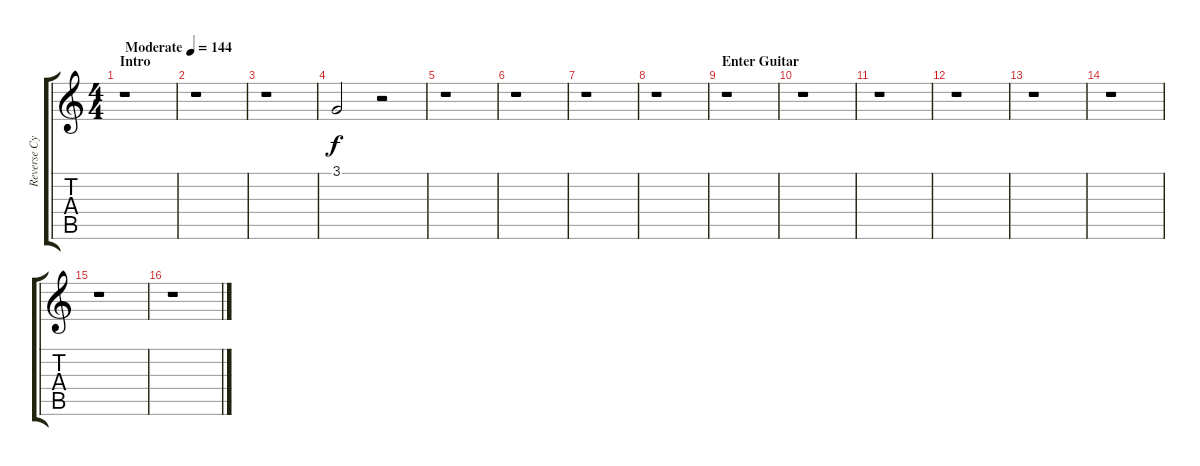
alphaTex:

\track ("Reverse Cymbal" "Reverse Cy") {instrument reversecymbal}
\staff {score tabs}
\tuning (E4 B3 G3 D3 A2 E2) {hide}
\ts (4 4)
\section ("" "Intro")
\tempo (144 "Moderate")
\clef g2
\ks c
r.1{dy f instrument reversecymbal} |
r.1 |
r.1 |
3.1.2 r.2 |
r.1 |
r.1 |
r.1 |
r.1 |
\section ("" "Enter Guitar")
r.1 |
r.1 |
r.1 |
r.1 |
r.1 |
r.1 |
r.1 |
r.1
